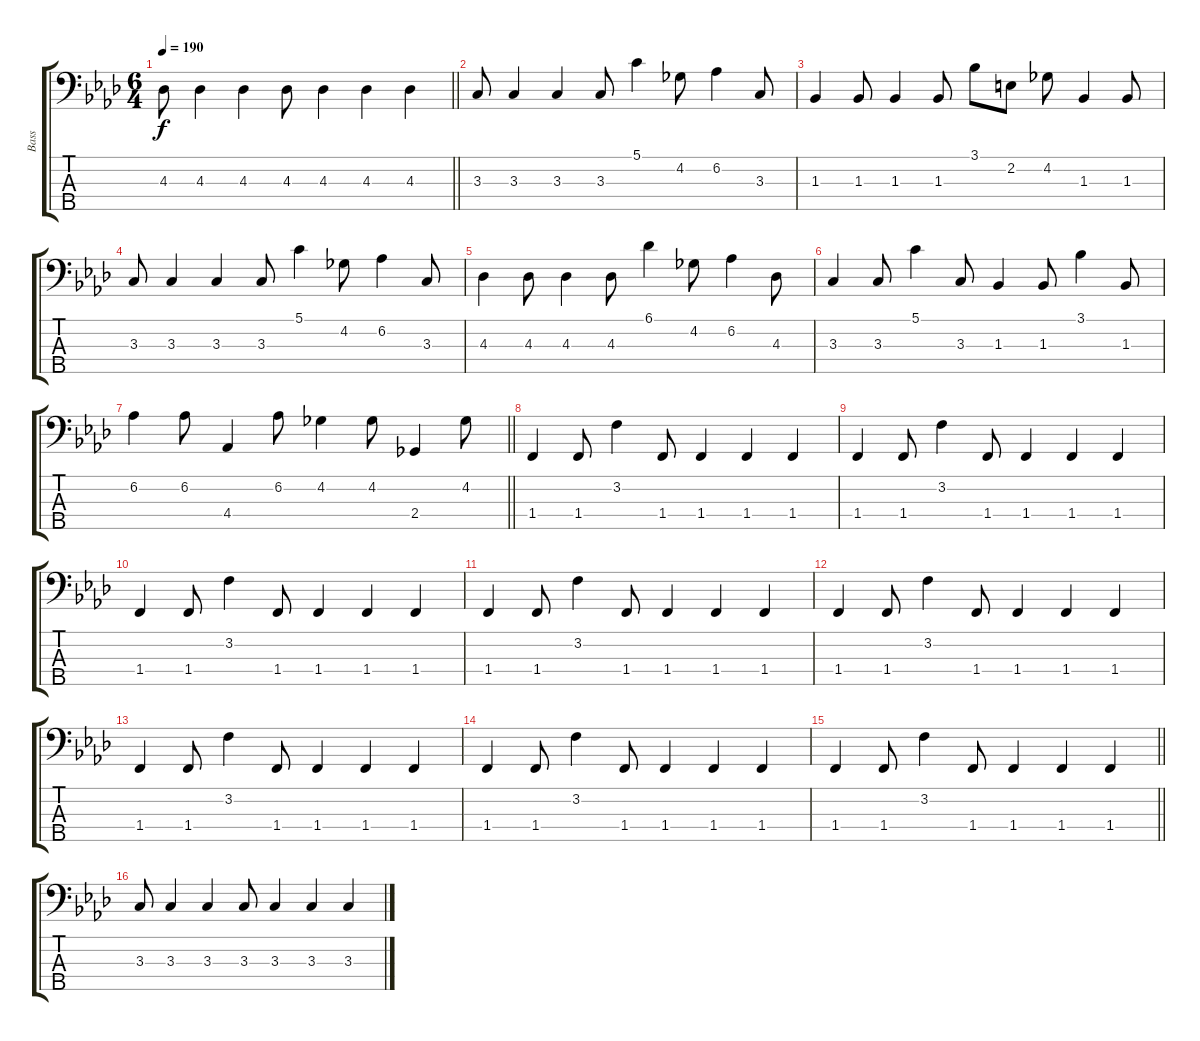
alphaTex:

\track ("Bass" "Bass") {instrument electricbasspick}
\staff {score tabs}
\tuning (G2 D2 A1 E1 B0) {hide}
\ts (6 4)
\tempo 190
\clef f4
\barLineRight lightlight
\ks fminor
4.3.8{dy f} 4.3.4 4.3.4 4.3.8 4.3.4 4.3.4 4.3.4 |
3.3.8 3.3.4 3.3.4 3.3.8 5.1.4 4.2.8 6.2.4 3.3.8 |
1.3.4 1.3.8 1.3.4 1.3.8 3.1.8 2.2.8 4.2.8 1.3.4 1.3.8 |
3.3.8 3.3.4 3.3.4 3.3.8 5.1.4 4.2.8 6.2.4 3.3.8 |
4.3.4 4.3.8 4.3.4 4.3.8 6.1.4 4.2.8 6.2.4 4.3.8 |
3.3.4 3.3.8 5.1.4 3.3.8 1.3.4 1.3.8 3.1.4 1.3.8 |
\barLineRight lightlight
6.2.4 6.2.8 4.4.4 6.2.8 4.2.4 4.2.8 2.4.4 4.2.8 |
1.4.4 1.4.8 3.2.4 1.4.8 1.4.4 1.4.4 1.4.4 |
1.4.4 1.4.8 3.2.4 1.4.8 1.4.4 1.4.4 1.4.4 |
1.4.4 1.4.8 3.2.4 1.4.8 1.4.4 1.4.4 1.4.4 |
1.4.4 1.4.8 3.2.4 1.4.8 1.4.4 1.4.4 1.4.4 |
1.4.4 1.4.8 3.2.4 1.4.8 1.4.4 1.4.4 1.4.4 |
1.4.4 1.4.8 3.2.4 1.4.8 1.4.4 1.4.4 1.4.4 |
1.4.4 1.4.8 3.2.4 1.4.8 1.4.4 1.4.4 1.4.4 |
\barLineRight lightlight
1.4.4 1.4.8 3.2.4 1.4.8 1.4.4 1.4.4 1.4.4 |
3.3.8 3.3.4 3.3.4 3.3.8 3.3.4 3.3.4 3.3.4
